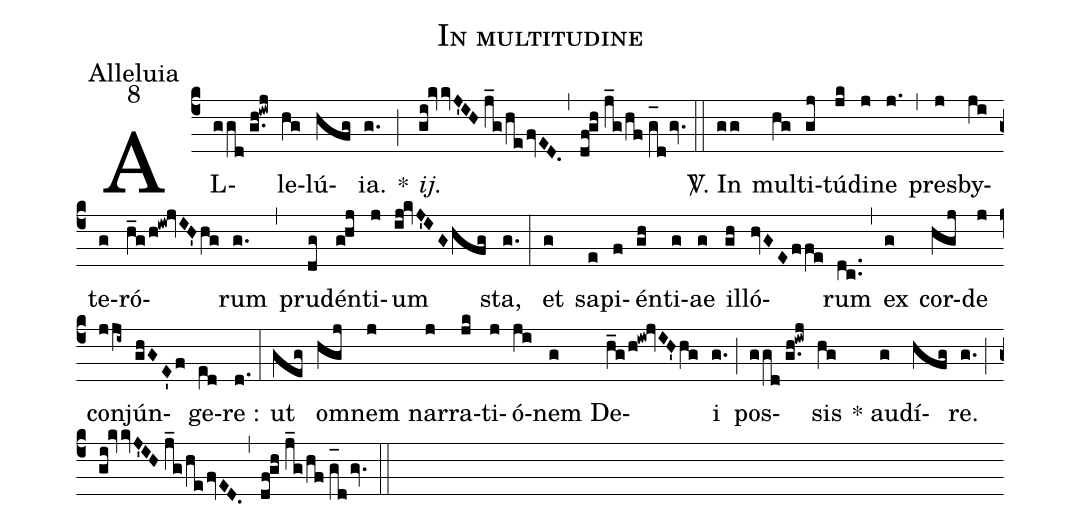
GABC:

name:In multitudine;
office-part:Alleluia;
mode:8;
%%
(c4) AL(ggd//g.h!iwj)le(hg)lú(hfg){ia}.(g.) *(;) <i>ij.</i>(gi!kvvJ'IH//j_g/hefvED.) (,) (df!gh//j_g/hf//g_[oh:h]dgv.) (::) <sp>V/</sp>. In(gg) mul(hg)ti(gj)tú(jk)di(j)ne(j.) (,) pre(j)sby(ji)te(g)ró(h_g/h!iw!jvIH'hg)rum(g.) (,) pru(dg)dén(ghj)ti(j)um(ij!kvJ'IGhfg) sta,(g.) (:) et(g) sa(e)pi(f)én(gh)ti(g)ae(g) il(gh)ló(hvGEffe)rum(dc..) (,) ex(g) cor(hgj)de(j) con(jji~)jún(ghGE'f)ge(e[ll:1]d)re :(d.) (:) ut(geg) o(hgj)mnem(j) nar(j)ra(jk)ti(j)ó(ji)nem(g) De(h_g/h!iw!jvIH'hg)i(g.) (;) pos(ggd//g.h!iwj)sis(hg) () * au(g)dí(hfg)re.(g.) (;) (gi!kvvJ'IH//j_g/hefvED.) (,) (df!gh//j_g/hf//g_[oh:h]dgv.) (::)
